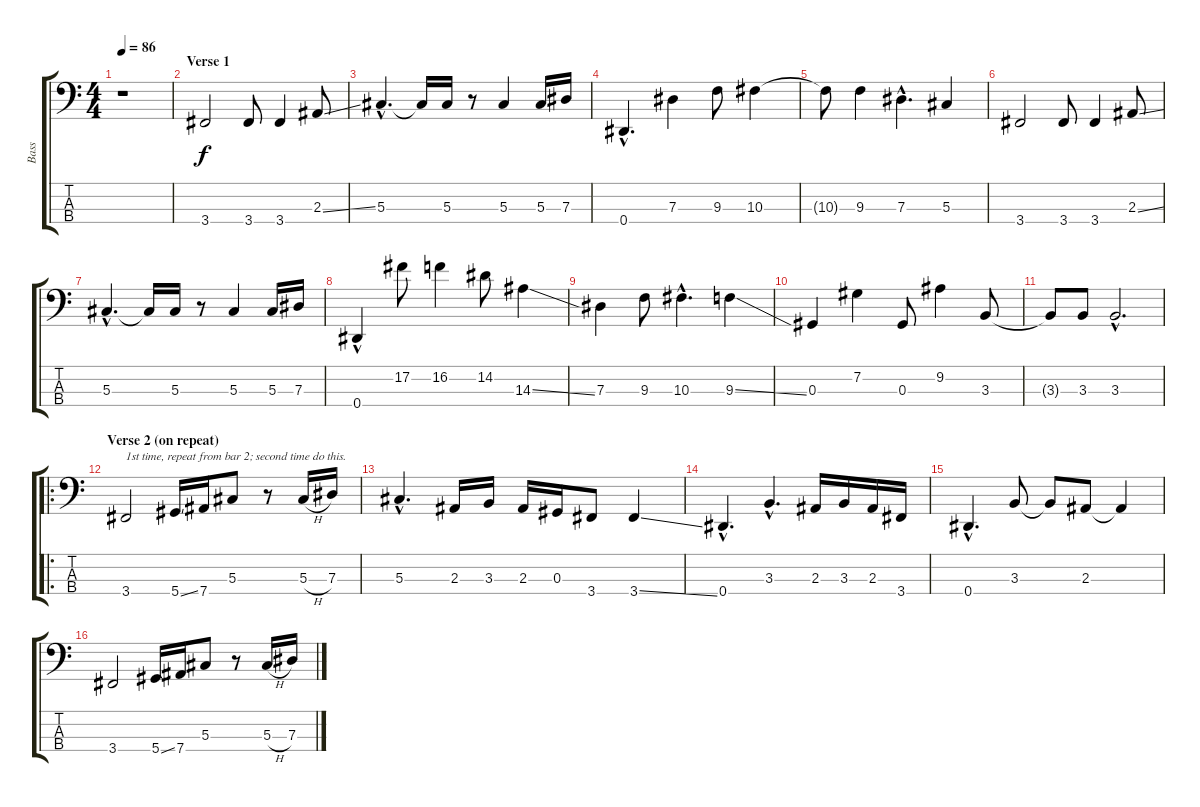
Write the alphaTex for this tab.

\track ("Bass" "Bass") {instrument electricbasspick}
\staff {score tabs}
\tuning (Gb2 Db2 Ab1 Eb1) {hide}
\ts (4 4)
\tempo 86
\clef f4
\ks c
r.1{dy f instrument electricbasspick} |
\section ("" "Verse 1")
3.4.2 3.4.8 3.4.4 2.3{ss}.8 |
5.3{hac}.4{d} 5.3{t}.16 5.3.16 r.8 5.3.4 5.3.16 7.3.16 |
0.4{hac}.4{d} 7.3.4 9.3.8 10.3.4 |
10.3{t}.8 9.3.4 7.3{hac}.4{d} 5.3.4 |
3.4.2 3.4.8 3.4.4 2.3{ss}.8 |
5.3{hac}.4{d} 5.3{t}.16 5.3.16 r.8 5.3.4 5.3.16 7.3.16 |
0.4{hac}.4 17.2.8 16.2.4 14.2.8 14.3{ss}.4 |
7.3.4 9.3.8 10.3{hac}.4{d} 9.3{ss}.4 |
0.3.4 7.2.4 0.3.8 9.2.4 3.3.8 |
3.3{t}.8 3.3.8 3.3{hac}.2{d} |
\ro
\section ("" "Verse 2 (on repeat)")
3.4.2{txt "1st time, repeat from bar 2; second time do this."} 5.4{ss}.16 7.4.16 5.3.8 r.8 5.3{h}.16 7.3.16 |
5.3{hac}.4{d} 2.3.16 3.3.16 2.3.16 0.3.16 3.4.8 3.4{ss}.4 |
0.4{hac}.4{d} 3.3{hac}.4{d} 2.3.16 3.3.16 2.3.16 3.4.16 |
0.4{hac}.4{d} 3.3.8 3.3{t}.8 2.3.8 2.3{t}.4 |
3.4.2 5.4{ss}.16 7.4.16 5.3.8 r.8 5.3{h}.16 7.3.16
